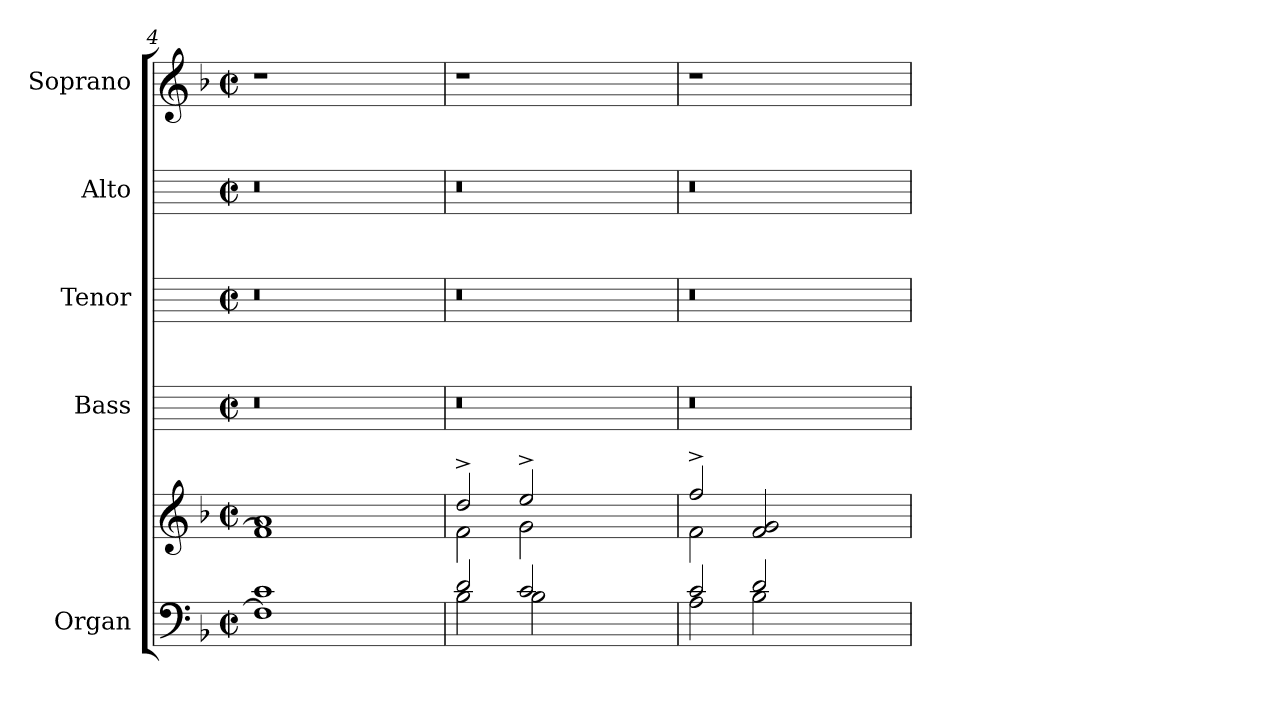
**kern	**kern	**kern	**kern	**kern	**kern
*part5	*part5	*part4	*part3	*part2	*part1
*staff6	*staff5	*staff4	*staff3	*staff2	*staff1
*I"Organ	*	*I"Bass	*I"Tenor	*I"Alto	*I"Soprano
*	*	*I'B	*I'T	*I'A	*I'S
*clefF4	*clefG2	*	*	*	*clefG2
*k[b-]	*k[b-]	*	*	*	*k[b-]
*F:	*F:	*	*	*	*F:
*M2/2	*M2/2	*M4/2	*M4/2	*M4/2	*M2/2
*met(c|)	*met(c|)	*met(c|)	*met(c|)	*met(c|)	*met(c|)
=4	=4	=4	=4	=4	=4
*^	*^	*	*	*	*
1c/	1F\]	1a/	1f\]	0r	0r	0r	1r
1ryy	1ryy	1ryy	1ryy	.	.	.	1ryy
=5	=5	=5	=5	=5	=5	=5	=5
2d/	2B-\	2dd^/	2f\	0r	0r	0r	1r
2c/	2B-\	2ee^/	2g\	.	.	.	.
1ryy	1ryy	1ryy	1ryy	.	.	.	1ryy
=6	=6	=6	=6	=6	=6	=6	=6
2c/	2A\	2ff^/	2f\	0r	0r	0r	1r
2d/	2B-\	2f/ 2g/	2ryy	.	.	.	.
1ryy	1ryy	1ryy	1ryy	.	.	.	1ryy
*v	*v	*	*	*	*	*	*
*	*v	*v	*	*	*	*
=	=	=	=	=	=
*-	*-	*-	*-	*-	*-
